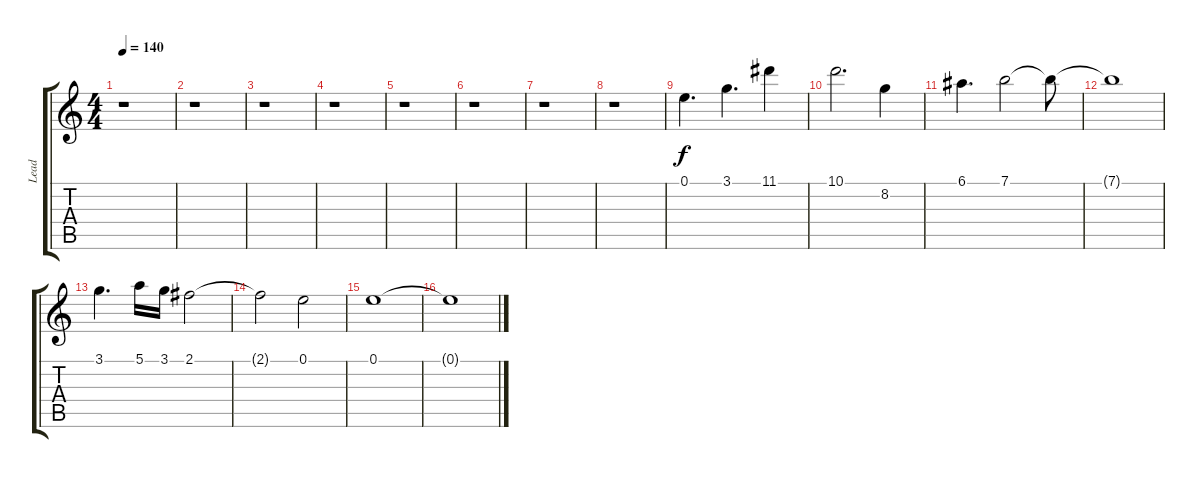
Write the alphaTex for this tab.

\track ("Lead" "Lead") {instrument distortionguitar}
\staff {score tabs}
\tuning (E4 B3 G3 D3 A2 E2) {hide}
\ts (4 4)
\tempo 140
\clef g2
\ks c
r.1{dy f} |
r.1 |
r.1 |
r.1 |
r.1 |
r.1 |
r.1 |
r.1 |
0.1.4{d volume 11} 3.1.4{d} 11.1.4 |
10.1.2{d} 8.2.4 |
6.1.4{d} 7.1.2 7.1{t}.8 |
7.1{t}.1 |
3.1.4{d} 5.1.16 3.1.16 2.1.2 |
2.1{t}.2 0.1.2 |
0.1.1 |
0.1{t}.1
